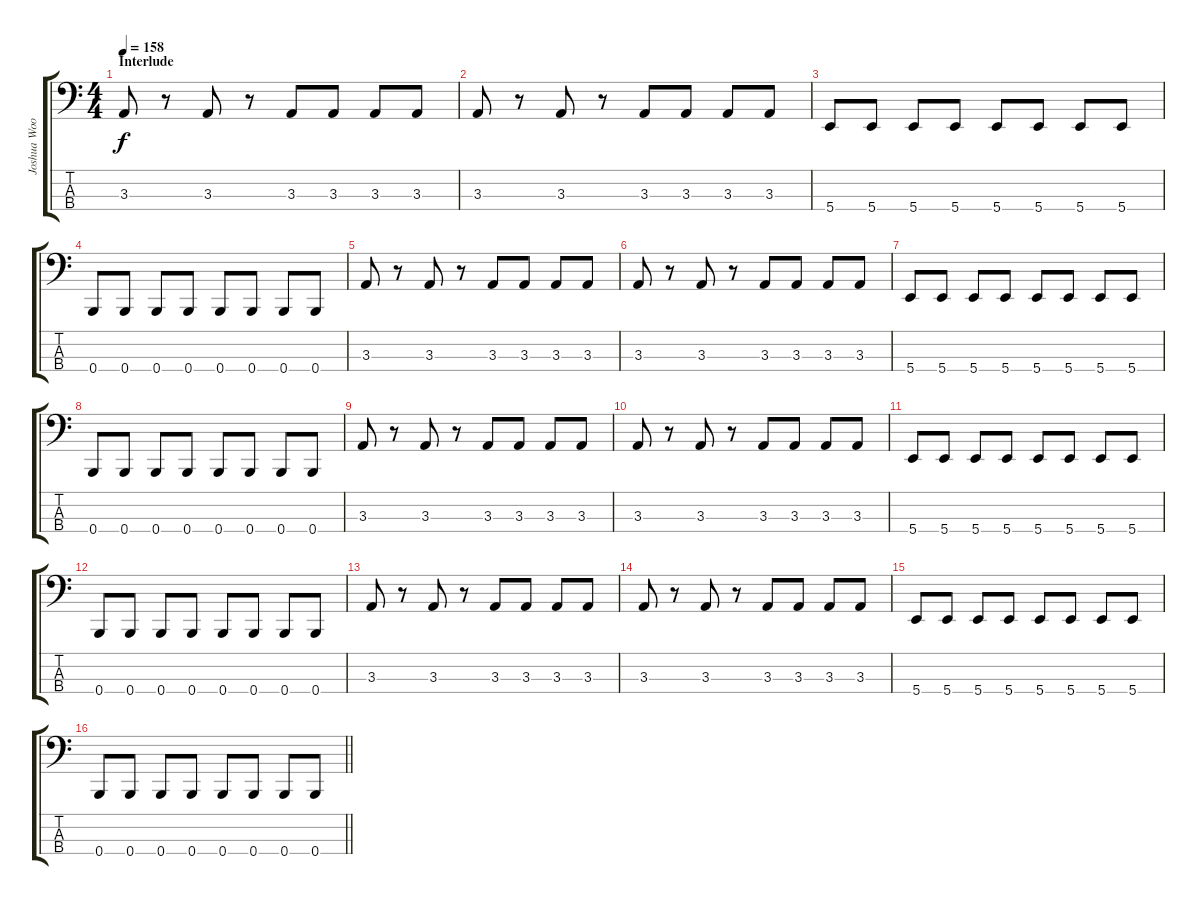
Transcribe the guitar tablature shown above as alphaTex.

\track ("Joshua Woodward" "Joshua Woo") {instrument electricbasspick}
\staff {score tabs}
\tuning (E2 B1 Gb1 B0) {hide}
\ts (4 4)
\section ("" "Interlude")
\tempo 158
\clef f4
\ks c
3.3.8{dy f} r.8 3.3.8 r.8 3.3.8 3.3.8 3.3.8 3.3.8 |
3.3.8 r.8 3.3.8 r.8 3.3.8 3.3.8 3.3.8 3.3.8 |
5.4.8 5.4.8 5.4.8 5.4.8 5.4.8 5.4.8 5.4.8 5.4.8 |
0.4.8 0.4.8 0.4.8 0.4.8 0.4.8 0.4.8 0.4.8 0.4.8 |
3.3.8 r.8 3.3.8 r.8 3.3.8 3.3.8 3.3.8 3.3.8 |
3.3.8 r.8 3.3.8 r.8 3.3.8 3.3.8 3.3.8 3.3.8 |
5.4.8 5.4.8 5.4.8 5.4.8 5.4.8 5.4.8 5.4.8 5.4.8 |
0.4.8 0.4.8 0.4.8 0.4.8 0.4.8 0.4.8 0.4.8 0.4.8 |
3.3.8 r.8 3.3.8 r.8 3.3.8 3.3.8 3.3.8 3.3.8 |
3.3.8 r.8 3.3.8 r.8 3.3.8 3.3.8 3.3.8 3.3.8 |
5.4.8 5.4.8 5.4.8 5.4.8 5.4.8 5.4.8 5.4.8 5.4.8 |
0.4.8 0.4.8 0.4.8 0.4.8 0.4.8 0.4.8 0.4.8 0.4.8 |
3.3.8 r.8 3.3.8 r.8 3.3.8 3.3.8 3.3.8 3.3.8 |
3.3.8 r.8 3.3.8 r.8 3.3.8 3.3.8 3.3.8 3.3.8 |
5.4.8 5.4.8 5.4.8 5.4.8 5.4.8 5.4.8 5.4.8 5.4.8 |
\barLineRight lightlight
0.4.8 0.4.8 0.4.8 0.4.8 0.4.8 0.4.8 0.4.8 0.4.8
